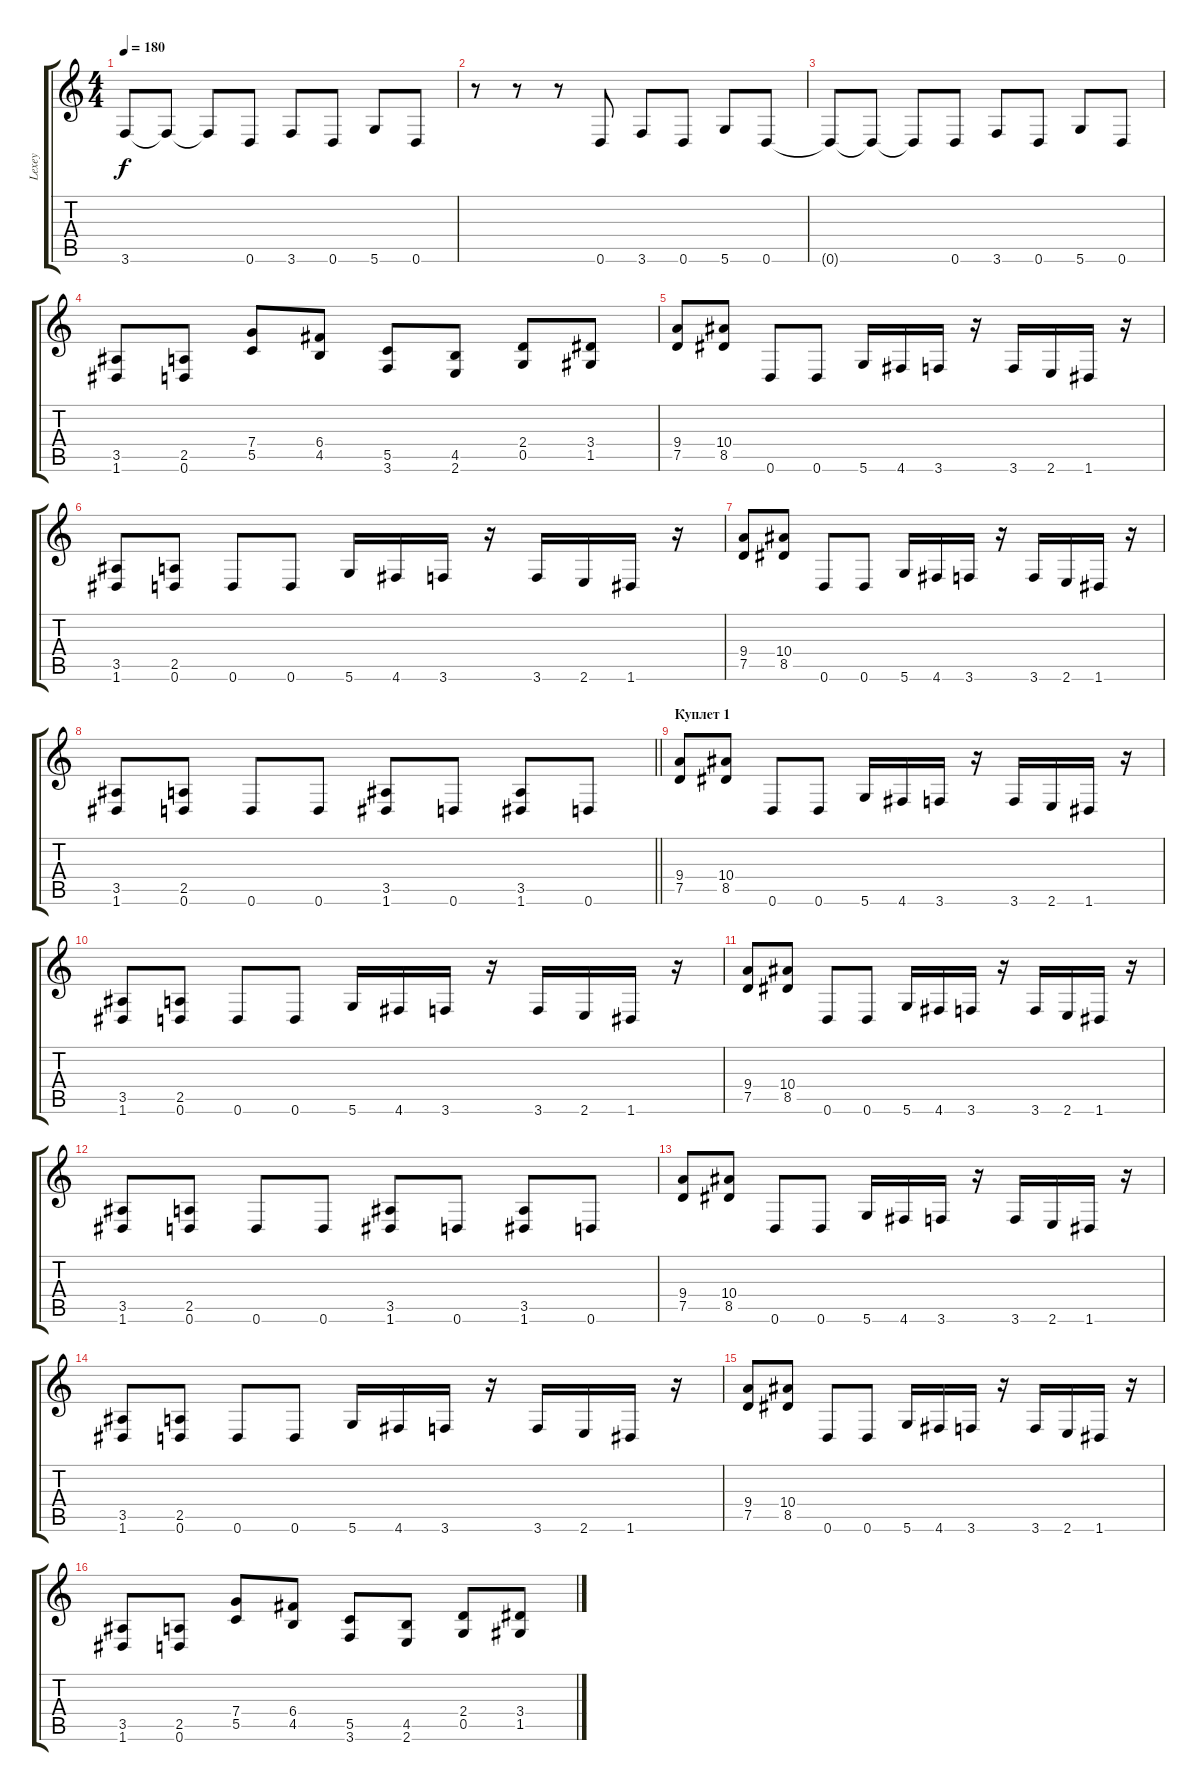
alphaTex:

\track ("Lexey" "Lexey") {instrument distortionguitar}
\staff {score tabs}
\tuning (D4 A3 F3 C3 G2 D2) {hide}
\ts (4 4)
\tempo 180
\clef g2
\ks c
3.6{t}.8{dy f} 3.6{t}.8 3.6{t}.8 0.6.8 3.6.8 0.6.8 5.6.8 0.6.8 |
r.8 r.8 r.8 0.6.8 3.6.8 0.6.8 5.6.8 0.6.8 |
0.6{t}.8 0.6{t}.8 0.6{t}.8 0.6.8 3.6.8 0.6.8 5.6.8 0.6.8 |
(3.5 1.6).8 (2.5 0.6).8 (7.4 5.5).8 (6.4 4.5).8 (5.5 3.6).8 (4.5 2.6).8 (2.4 0.5).8 (3.4 1.5).8 |
(9.4 7.5).8 (10.4 8.5).8 0.6.8 0.6.8 5.6.16 4.6.16 3.6.16 r.16 3.6.16 2.6.16 1.6.16 r.16 |
(3.5 1.6).8 (2.5 0.6).8 0.6.8 0.6.8 5.6.16 4.6.16 3.6.16 r.16 3.6.16 2.6.16 1.6.16 r.16 |
(9.4 7.5).8 (10.4 8.5).8 0.6.8 0.6.8 5.6.16 4.6.16 3.6.16 r.16 3.6.16 2.6.16 1.6.16 r.16 |
\barLineRight lightlight
(3.5 1.6).8 (2.5 0.6).8 0.6.8 0.6.8 (3.5 1.6).8 0.6.8 (3.5 1.6).8 0.6.8 |
\section ("" "Куплет 1")
(9.4 7.5).8 (10.4 8.5).8 0.6.8 0.6.8 5.6.16 4.6.16 3.6.16 r.16 3.6.16 2.6.16 1.6.16 r.16 |
(3.5 1.6).8 (2.5 0.6).8 0.6.8 0.6.8 5.6.16 4.6.16 3.6.16 r.16 3.6.16 2.6.16 1.6.16 r.16 |
(9.4 7.5).8 (10.4 8.5).8 0.6.8 0.6.8 5.6.16 4.6.16 3.6.16 r.16 3.6.16 2.6.16 1.6.16 r.16 |
(3.5 1.6).8 (2.5 0.6).8 0.6.8 0.6.8 (3.5 1.6).8 0.6.8 (3.5 1.6).8 0.6.8 |
(9.4 7.5).8 (10.4 8.5).8 0.6.8 0.6.8 5.6.16 4.6.16 3.6.16 r.16 3.6.16 2.6.16 1.6.16 r.16 |
(3.5 1.6).8 (2.5 0.6).8 0.6.8 0.6.8 5.6.16 4.6.16 3.6.16 r.16 3.6.16 2.6.16 1.6.16 r.16 |
(9.4 7.5).8 (10.4 8.5).8 0.6.8 0.6.8 5.6.16 4.6.16 3.6.16 r.16 3.6.16 2.6.16 1.6.16 r.16 |
(3.5 1.6).8 (2.5 0.6).8 (7.4 5.5).8 (6.4 4.5).8 (5.5 3.6).8 (4.5 2.6).8 (2.4 0.5).8 (3.4 1.5).8
